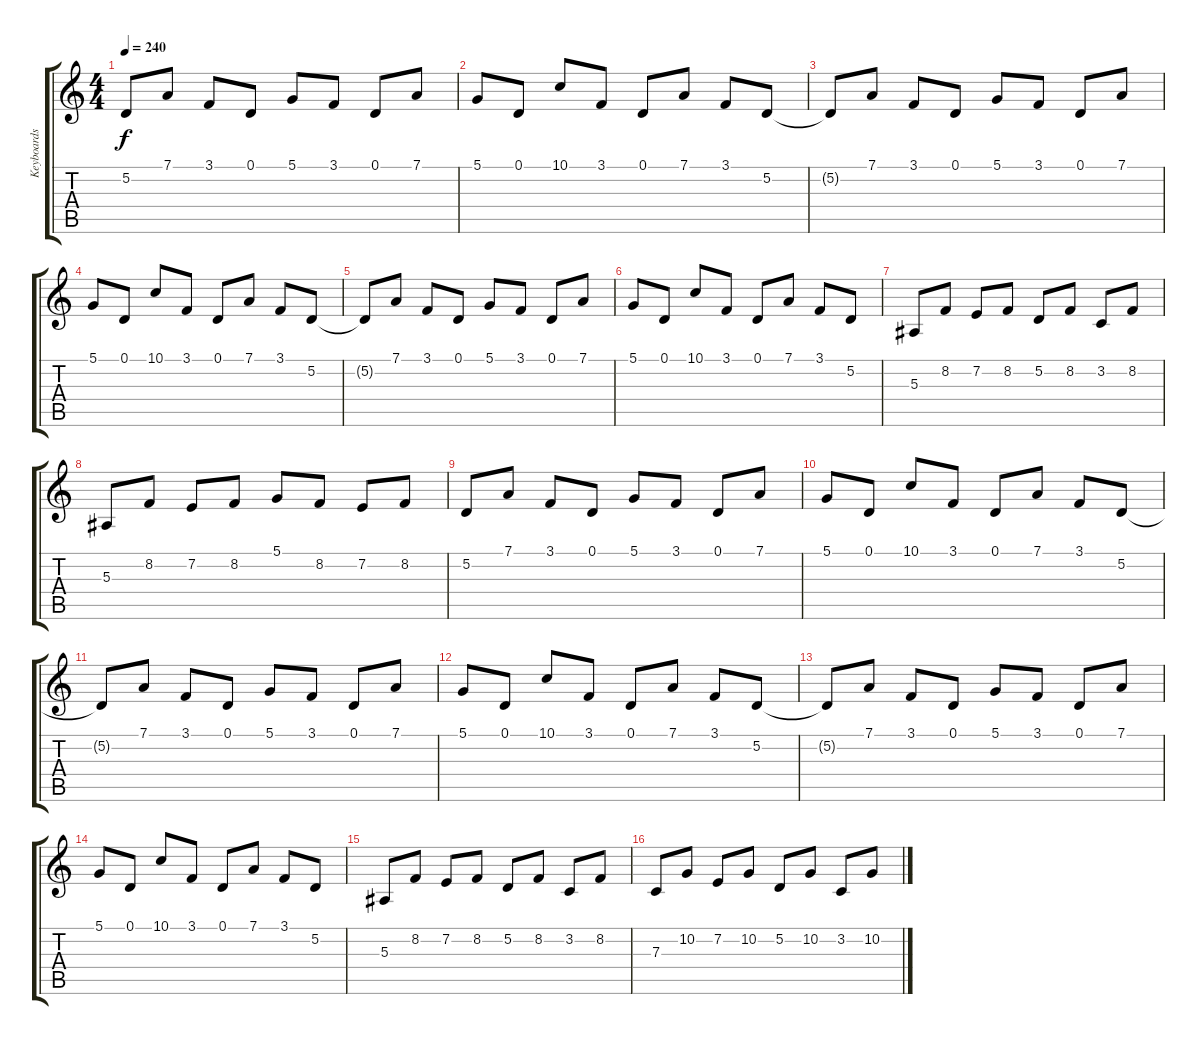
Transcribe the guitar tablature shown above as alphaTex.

\track ("Keyboards" "Keyboards") {instrument orchestralharp}
\staff {score tabs}
\tuning (D4 A3 F3 C3 G2 D2) {hide}
\ts (4 4)
\tempo 240
\clef g2
\ks c
5.2.8{dy f} 7.1.8 3.1.8 0.1.8 5.1.8 3.1.8 0.1.8 7.1.8 |
5.1.8 0.1.8 10.1.8 3.1.8 0.1.8 7.1.8 3.1.8 5.2.8 |
5.2{t}.8 7.1.8 3.1.8 0.1.8 5.1.8 3.1.8 0.1.8 7.1.8 |
5.1.8 0.1.8 10.1.8 3.1.8 0.1.8 7.1.8 3.1.8 5.2.8 |
5.2{t}.8 7.1.8 3.1.8 0.1.8 5.1.8 3.1.8 0.1.8 7.1.8 |
5.1.8 0.1.8 10.1.8 3.1.8 0.1.8 7.1.8 3.1.8 5.2.8 |
5.3.8 8.2.8 7.2.8 8.2.8 5.2.8 8.2.8 3.2.8 8.2.8 |
5.3.8 8.2.8 7.2.8 8.2.8 5.1.8 8.2.8 7.2.8 8.2.8 |
5.2.8 7.1.8 3.1.8 0.1.8 5.1.8 3.1.8 0.1.8 7.1.8 |
5.1.8 0.1.8 10.1.8 3.1.8 0.1.8 7.1.8 3.1.8 5.2.8 |
5.2{t}.8 7.1.8 3.1.8 0.1.8 5.1.8 3.1.8 0.1.8 7.1.8 |
5.1.8 0.1.8 10.1.8 3.1.8 0.1.8 7.1.8 3.1.8 5.2.8 |
5.2{t}.8 7.1.8 3.1.8 0.1.8 5.1.8 3.1.8 0.1.8 7.1.8 |
5.1.8 0.1.8 10.1.8 3.1.8 0.1.8 7.1.8 3.1.8 5.2.8 |
5.3.8 8.2.8 7.2.8 8.2.8 5.2.8 8.2.8 3.2.8 8.2.8 |
7.3.8 10.2.8 7.2.8 10.2.8 5.2.8 10.2.8 3.2.8 10.2.8
